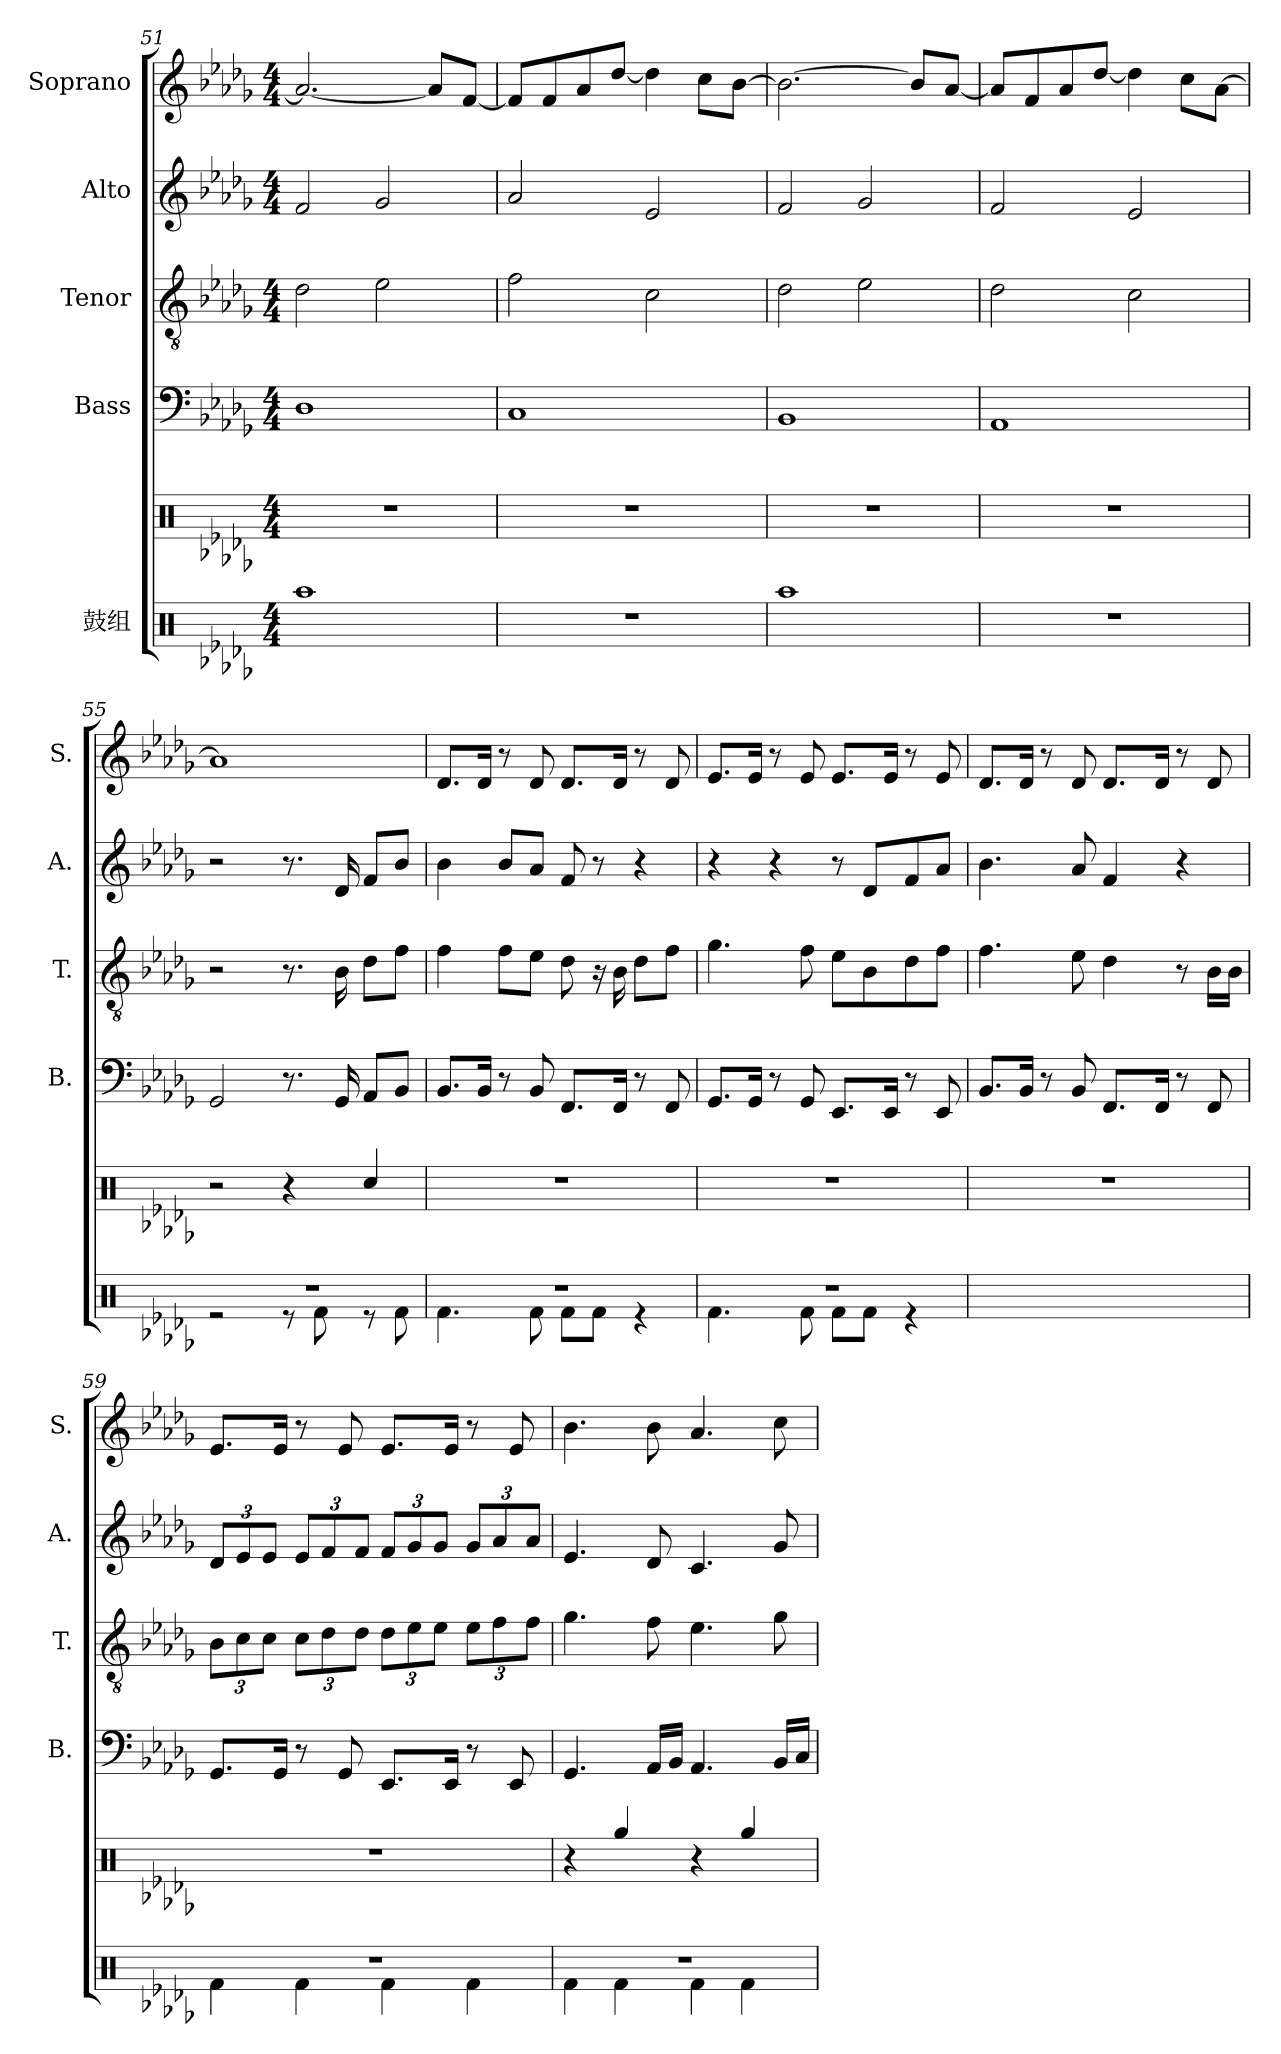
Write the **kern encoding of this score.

**kern	**kern	**kern	**kern	**kern	**kern
*part5	*part5	*part4	*part3	*part2	*part1
*staff6	*staff5	*staff4	*staff3	*staff2	*staff1
*I"鼓组	*	*I"Bass	*I"Tenor	*I"Alto	*I"Soprano
*	*	*I'B.	*I'T.	*I'A.	*I'S.
*clefX	*clefX	*clefF4	*clefGv2	*clefG2	*clefG2
*k[b-e-a-d-g-]	*k[b-e-a-d-g-]	*k[b-e-a-d-g-]	*k[b-e-a-d-g-]	*k[b-e-a-d-g-]	*k[b-e-a-d-g-]
*M4/4	*M4/4	*M4/4	*M4/4	*M4/4	*M4/4
=51	=51	=51	=51	=51	=51
1Raa	1r	1D-	2d-\	2f/	2.a-/_
.	.	.	2e-\	2g-/	.
.	.	.	.	.	8a-/L]
.	.	.	.	.	[8f/J
=52	=52	=52	=52	=52	=52
1r	1r	1C	2f\	2a-/	8f/L]
.	.	.	.	.	8f/
.	.	.	.	.	8a-/
.	.	.	.	.	[8dd-/J
.	.	.	2c\	2e-/	4dd-\]
.	.	.	.	.	8cc\L
.	.	.	.	.	[8b-\J
=53	=53	=53	=53	=53	=53
1Raa	1r	1BB-	2d-\	2f/	2.b-\_
.	.	.	2e-\	2g-/	.
.	.	.	.	.	8b-/L]
.	.	.	.	.	[8a-/J
!!LO:PB:g=z
=54	=54	=54	=54	=54	=54
1r	1r	1AA-	2d-\	2f/	8a-/L]
.	.	.	.	.	8f/
.	.	.	.	.	8a-/
.	.	.	.	.	[8dd-/J
.	.	.	2c\	2e-/	4dd-\]
.	.	.	.	.	8cc\L
.	.	.	.	.	[8a-\J
=55	=55	=55	=55	=55	=55
*	*	*	*	*	*MM95
*^	*	*	*	*	*
1r	2r	2r	2GG-/	2r	2r	1a-]
.	8r	4r	8.r	8.r	8.r	.
.	8Rf\	.	.	.	.	.
.	.	.	16GG-/	16B-\	16d-/	.
.	8r	4Rcc/	8AA-/L	8d-\L	8f/L	.
.	8Rf\	.	8BB-/J	8f\J	8b-/J	.
=56	=56	=56	=56	=56	=56	=56
1r	4.Rf\	1r	8.BB-/L	4f\	4b-\	8.d-/L
.	.	.	16BB-/Jk	.	.	16d-/Jk
.	.	.	8r	8f\L	8b-/L	8r
.	8Rf\	.	8BB-/	8e-\J	8a-/J	8d-/
.	8Rf\L	.	8.FF/L	8d-\	8f/	8.d-/L
.	8Rf\J	.	.	16r	8r	.
.	.	.	16FF/Jk	16B-\	.	16d-/Jk
.	4r	.	8r	8d-\L	4r	8r
.	.	.	8FF/	8f\J	.	8d-/
=57	=57	=57	=57	=57	=57	=57
1r	4.Rf\	1r	8.GG-/L	4.g-\	4r	8.e-/L
.	.	.	16GG-/Jk	.	.	16e-/Jk
.	.	.	8r	.	4r	8r
.	8Rf\	.	8GG-/	8f\	.	8e-/
.	8Rf\L	.	8.EE-/L	8e-\L	8r	8.e-/L
.	8Rf\J	.	.	8B-\	8d-/L	.
.	.	.	16EE-/Jk	.	.	16e-/Jk
.	4r	.	8r	8d-\	8f/	8r
.	.	.	8EE-/	8f\J	8a-/J	8e-/
!!LO:LB:g=z
=58	=58	=58	=58	=58	=58	=58
1ryy	4.Rf\yy	1r	8.BB-/L	4.f\	4.b-\	8.d-/L
.	.	.	16BB-/Jk	.	.	16d-/Jk
.	.	.	8r	.	.	8r
.	8Rf\yy	.	8BB-/	8e-\	8a-/	8d-/
.	8Rf\Lyy	.	8.FF/L	4d-\	4f/	8.d-/L
.	8Rf\Jyy	.	.	.	.	.
.	.	.	16FF/Jk	.	.	16d-/Jk
.	4ryy	.	8r	8r	4r	8r
.	.	.	8FF/	16B-\LL	.	8d-/
.	.	.	.	16B-\JJ	.	.
=59	=59	=59	=59	=59	=59	=59
*	*	*	*	*Xbrackettup	*Xbrackettup	*
1r	4Rf\	1r	8.GG-/L	12B-\L	12d-/L	8.e-/L
.	.	.	.	12c\	12e-/	.
.	.	.	.	12c\J	12e-/J	.
.	.	.	16GG-/Jk	.	.	16e-/Jk
.	4Rf\	.	8r	12c\L	12e-/L	8r
.	.	.	.	12d-\	12f/	.
.	.	.	8GG-/	.	.	8e-/
.	.	.	.	12d-\J	12f/J	.
.	4Rf\	.	8.EE-/L	12d-\L	12f/L	8.e-/L
.	.	.	.	12e-\	12g-/	.
.	.	.	.	12e-\J	12g-/J	.
.	.	.	16EE-/Jk	.	.	16e-/Jk
.	4Rf\	.	8r	12e-\L	12g-/L	8r
.	.	.	.	12f\	12a-/	.
.	.	.	8EE-/	.	.	8e-/
.	.	.	.	12f\J	12a-/J	.
=60	=60	=60	=60	=60	=60	=60
1r	4Rf\	4r	4.GG-/	4.g-\	4.e-/	4.b-\
.	4Rf\	4Rgg/	.	.	.	.
.	.	.	16AA-/LL	8f\	8d-/	8b-\
.	.	.	16BB-/JJ	.	.	.
.	4Rf\	4r	4.AA-/	4.e-\	4.c/	4.a-/
.	4Rf\	4Rgg/	.	.	.	.
.	.	.	16BB-/LL	8g-\	8g-/	8cc\
.	.	.	16C/JJ	.	.	.
*v	*v	*	*	*	*	*
=	=	=	=	=	=
*-	*-	*-	*-	*-	*-
